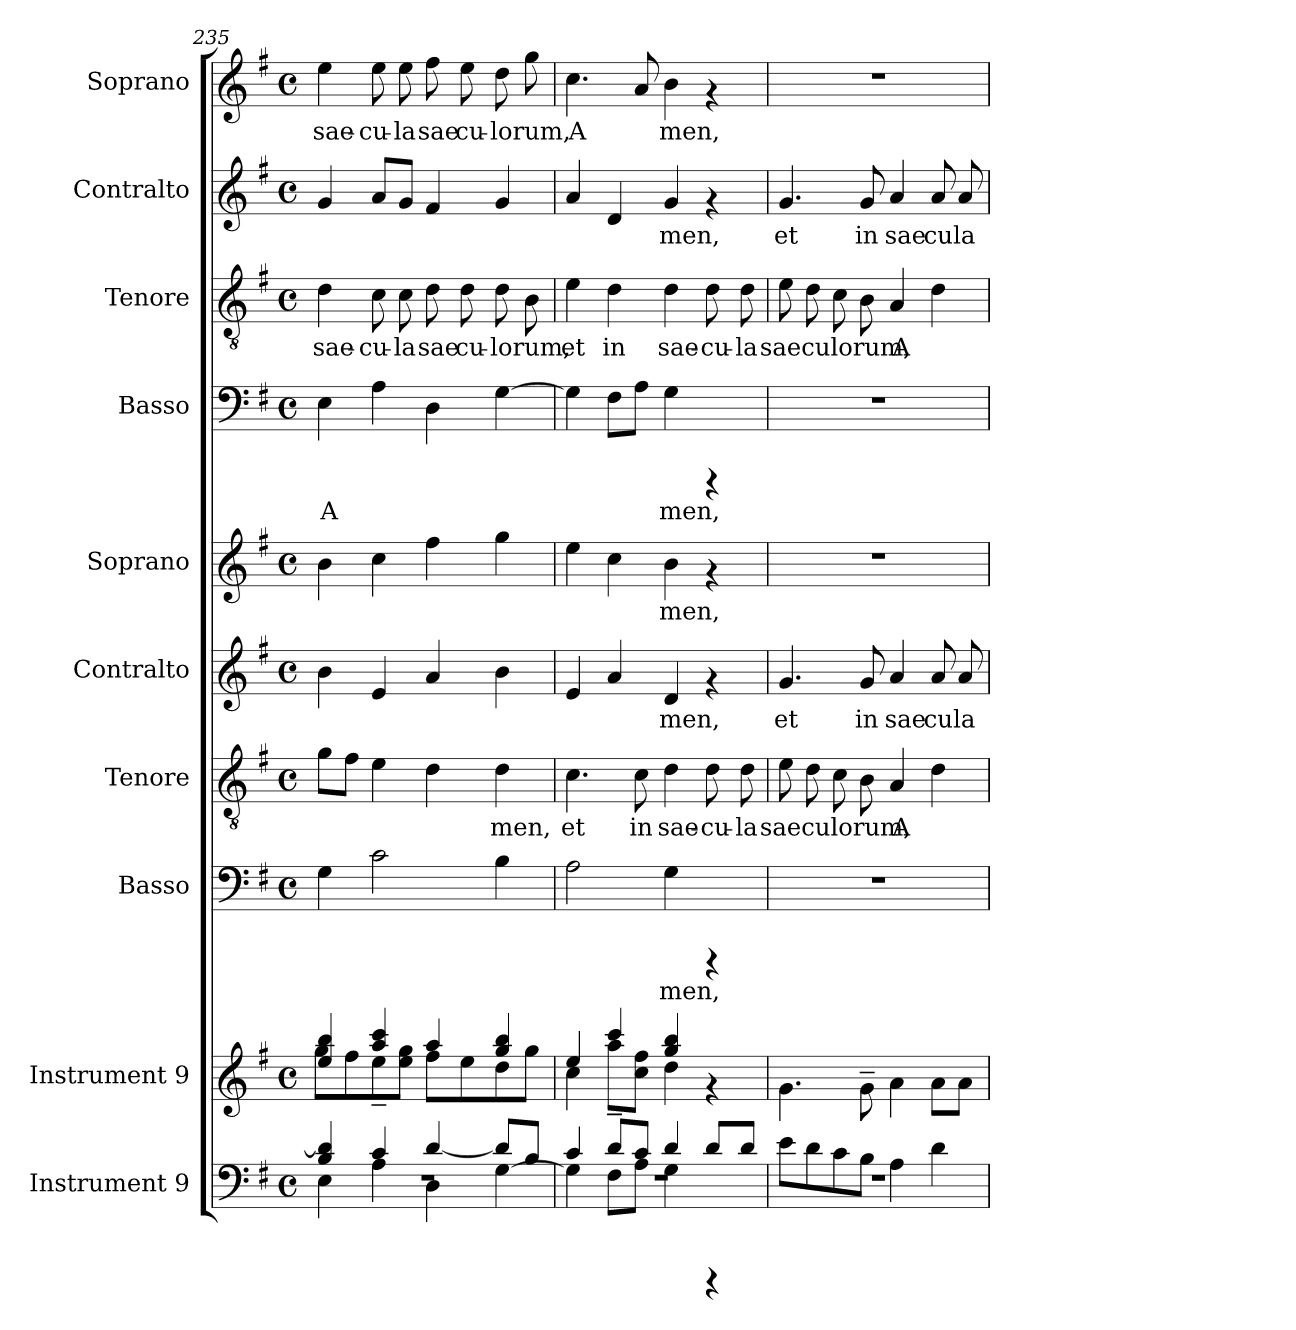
**kern	**kern	**kern	**text	**kern	**text	**kern	**text	**kern	**text	**kern	**text	**kern	**text	**kern	**text	**kern	**text
*part10	*part9	*part8	*part8	*part7	*part7	*part6	*part6	*part5	*part5	*part4	*part4	*part3	*part3	*part2	*part2	*part1	*part1
*staff10	*staff9	*staff8	*staff8	*staff7	*staff7	*staff6	*staff6	*staff5	*staff5	*staff4	*staff4	*staff3	*staff3	*staff2	*staff2	*staff1	*staff1
*I"Instrument 9	*I"Instrument 9	*I"Basso	*	*I"Tenore	*	*I"Contralto	*	*I"Soprano	*	*I"Basso	*	*I"Tenore	*	*I"Contralto	*	*I"Soprano	*
*	*	*	*	*	*	*	*	*	*	*I'Basso	*	*	*	*I'Contralto	*	*	*
*clefF4	*clefG2	*clefF4	*	*clefGv2	*	*clefG2	*	*clefG2	*	*clefF4	*	*clefGv2	*	*clefG2	*	*clefG2	*
*k[f#]	*k[f#]	*k[f#]	*	*k[f#]	*	*k[f#]	*	*k[f#]	*	*k[f#]	*	*k[f#]	*	*k[f#]	*	*k[f#]	*
*G:	*G:	*G:	*	*G:	*	*G:	*	*G:	*	*G:	*	*G:	*	*G:	*	*G:	*
*M4/4	*M4/4	*M4/4	*	*M4/4	*	*M4/4	*	*M4/4	*	*M4/4	*	*M4/4	*	*M4/4	*	*M4/4	*
*met(c)	*met(c)	*met(c)	*	*met(c)	*	*met(c)	*	*met(c)	*	*met(c)	*	*met(c)	*	*met(c)	*	*met(c)	*
=235	=235	=235	=235	=235	=235	=235	=235	=235	=235	=235	=235	=235	=235	=235	=235	=235	=235
*^	*^	*	*	*	*	*	*	*	*	*	*	*	*	*	*	*	*
*	*^	*	*	*	*	*	*	*	*	*	*	*	*	*	*	*	*	*	*
!	!	!	!	!	!	!LO:LY:b:cj	!	!LO:LY:b:cj	!	!LO:LY:b:cj	!	!LO:LY:b:cj	!	!LO:LY:b:cj	!	!LO:LY:b:cj	!	!LO:LY:b:cj	!	!LO:LY:b:cj
1r	4d/] 4B/	4E\	4bb/ 4ee/	8gg\L	4G\	--	8g\L	--	4b\	--	4b\	--	4E\	A-	4d\	sae-	4g/	--	4ee\	sae-
!	!	!	!	!	!	!	!	!LO:LY:b:cj	!	!	!	!	!	!	!	!	!	!	!	!
.	.	.	.	8ff#\	.	.	8f#\J	--	.	.	.	.	.	.	.	.	.	.	.	.
!	!	!	!	!	!	!LO:LY:b:cj	!	!LO:LY:b:cj	!	!LO:LY:b:cj	!	!LO:LY:b:cj	!	!LO:LY:b:cj	!	!LO:LY:b:cj	!	!LO:LY:b:cj	!	!LO:LY:b:cj
.	4c/	4A\	4ccc/ 4aa/	8ee~>\	2c\	--	4e\	--	4e/	--	4cc\	--	4A\	--	8c\	-cu-	8a/L	--	8ee\	-cu-
!	!	!	!	!	!	!	!	!	!	!	!	!	!	!	!	!LO:LY:b:cj	!	!LO:LY:b:cj	!	!LO:LY:b:cj
.	.	.	.	8ee\ 8gg\J	.	.	.	.	.	.	.	.	.	.	8c\	-la	8g/J	--	8ee\	-la
!	!	!	!	!	!	!	!	!LO:LY:b:cj	!	!LO:LY:b:cj	!	!LO:LY:b:cj	!	!LO:LY:b:cj	!	!LO:LY:b:cj	!	!LO:LY:b:cj	!	!LO:LY:b:cj
.	[>4d/	4D\	4aa/	8ff#\L	.	.	4d\	--	4a/	--	4ff#\	--	4D\	--	8d\	sae	4f#/	--	8ff#\	sae
!	!	!	!	!	!	!	!	!	!	!	!	!	!	!	!	!LO:LY:b:cj	!	!	!	!LO:LY:b:cj
.	.	.	.	8ee\	.	.	.	.	.	.	.	.	.	.	8d\	cu-	.	.	8ee\	cu-
!	!	!	!	!	!	!LO:LY:b:cj	!	!LO:LY:b:cj	!	!LO:LY:b:cj	!	!LO:LY:b:cj	!	!LO:LY:b:cj	!	!LO:LY:b:cj	!	!LO:LY:b:cj	!	!LO:LY:b:cj
.	8d/L]	[<4G\	4gg/ 4bb/	8dd\	4B\	--	4d\	-men,	4b\	--	4gg\	--	[>4G\	--	8d\	-lorum,	4g/	--	8dd\	-lorum,
!	!	!	!	!	!	!	!	!	!	!	!	!	!	!	!	!LO:LY:b:cj	!	!	!	!LO:LY:b:cj
.	8B/J	.	.	8gg\J	.	.	.	.	.	.	.	.	.	.	8B\	.	.	.	8gg\	.
=236	=236	=236	=236	=236	=236	=236	=236	=236	=236	=236	=236	=236	=236	=236	=236	=236	=236	=236	=236	=236
!	!	!	!	!	!	!LO:LY:b:cj	!	!LO:LY:b:cj	!	!LO:LY:b:cj	!	!LO:LY:b:cj	!	!LO:LY:b:cj	!	!LO:LY:b:cj	!	!LO:LY:b:cj	!	!LO:LY:b:cj
1r	4c/	4G\]	4ee/	4cc\	2A\	--	4.c\	et	4e/	--	4ee\	--	4G\]	--	4e\	et	4a/	--	4.cc\	A-
!	!	!	!	!	!	!	!	!	!	!LO:LY:b:cj	!	!LO:LY:b:cj	!	!LO:LY:b:cj	!	!LO:LY:b:cj	!	!LO:LY:b:cj	!	!
.	8d/L	8F#\L	4ccc/	8aa~>\L	.	.	.	.	4a/	--	4cc\	--	8F#\L	--	4d\	in	4d/	--	.	.
!	!	!	!	!	!	!	!	!LO:LY:b:cj	!	!	!	!	!	!LO:LY:b:cj	!	!	!	!	!	!LO:LY:b:cj
.	8c/J	8A\J	.	8ff#\ 8cc\J	.	.	8c\	in	.	.	.	.	8A\J	--	.	.	.	.	8a/	--
!	!	!	!	!	!	!LO:LY:b:cj	!	!LO:LY:b:cj	!	!LO:LY:b:cj	!	!LO:LY:b:cj	!	!LO:LY:b:cj	!	!LO:LY:b:cj	!	!LO:LY:b:cj	!	!LO:LY:b:cj
.	4d/	4G\	4gg/ 4bb/	4dd\	4G\	-men,	4d\	sae-	4d/	-men,	4b\	-men,	4G\	-men,	4d\	sae-	4g/	-men,	4b\	-men,
!	!	!	!	!	!	!	!	!LO:LY:b:cj	!	!	!	!	!	!	!	!LO:LY:b:cj	!	!	!	!
.	8d/L	4rFFFF	4rf	4ryy	4rCCC	.	8d\	-cu-	4rf	.	4rf	.	4rCCC	.	8d\	-cu-	4rf	.	4rf	.
!	!	!	!	!	!	!	!	!LO:LY:b:cj	!	!	!	!	!	!	!	!LO:LY:b:cj	!	!	!	!
.	8d/J	.	.	.	.	.	8d\	-la	.	.	.	.	.	.	8d\	-la	.	.	.	.
*	*	*	*v	*v	*	*	*	*	*	*	*	*	*	*	*	*	*	*	*	*
!!LO:PB:g=z
=237	=237	=237	=237	=237	=237	=237	=237	=237	=237	=237	=237	=237	=237	=237	=237	=237	=237	=237	=237
!	!	!	!	!	!	!	!LO:LY:b:cj	!	!LO:LY:b:cj	!	!	!	!	!	!LO:LY:b:cj	!	!LO:LY:b:cj	!	!
1r	8e\L	1r	4.g\	1r	.	8e\	saeculorum,	4.g/	et	1r	.	1r	.	8e\	saeculorum,	4.g/	et	1r	.
!	!	!	!	!	!	!	!LO:LY:b:cj	!	!	!	!	!	!	!	!LO:LY:b:cj	!	!	!	!
.	8d\	.	.	.	.	8d\	.	.	.	.	.	.	.	8d\	.	.	.	.	.
!	!	!	!	!	!	!	!LO:LY:b:cj	!	!	!	!	!	!	!	!LO:LY:b:cj	!	!	!	!
.	8c\	.	.	.	.	8c\	.	.	.	.	.	.	.	8c\	.	.	.	.	.
!	!	!	!	!	!	!	!LO:LY:b:cj	!	!LO:LY:b:cj	!	!	!	!	!	!LO:LY:b:cj	!	!LO:LY:b:cj	!	!
.	8B\J	.	8g~>\	.	.	8B\	.	8g/	in	.	.	.	.	8B\	.	8g/	in	.	.
!	!	!	!	!	!	!	!LO:LY:b:cj	!	!LO:LY:b:cj	!	!	!	!	!	!LO:LY:b:cj	!	!LO:LY:b:cj	!	!
.	4A\	.	4a\	.	.	4A/	A-	4a/	sae	.	.	.	.	4A/	A-	4a/	sae	.	.
!	!	!	!	!	!	!	!LO:LY:b:cj	!	!LO:LY:b:cj	!	!	!	!	!	!LO:LY:b:cj	!	!LO:LY:b:cj	!	!
.	4d\	.	8a\L	.	.	4d\	--	8a/	cu	.	.	.	.	4d\	--	8a/	cu	.	.
!	!	!	!	!	!	!	!	!	!LO:LY:b:cj	!	!	!	!	!	!	!	!LO:LY:b:cj	!	!
.	.	.	8a\J	.	.	.	.	8a/	la	.	.	.	.	.	.	8a/	la	.	.
*v	*v	*v	*	*	*	*	*	*	*	*	*	*	*	*	*	*	*	*	*
=	=	=	=	=	=	=	=	=	=	=	=	=	=	=	=	=	=
*-	*-	*-	*-	*-	*-	*-	*-	*-	*-	*-	*-	*-	*-	*-	*-	*-	*-
